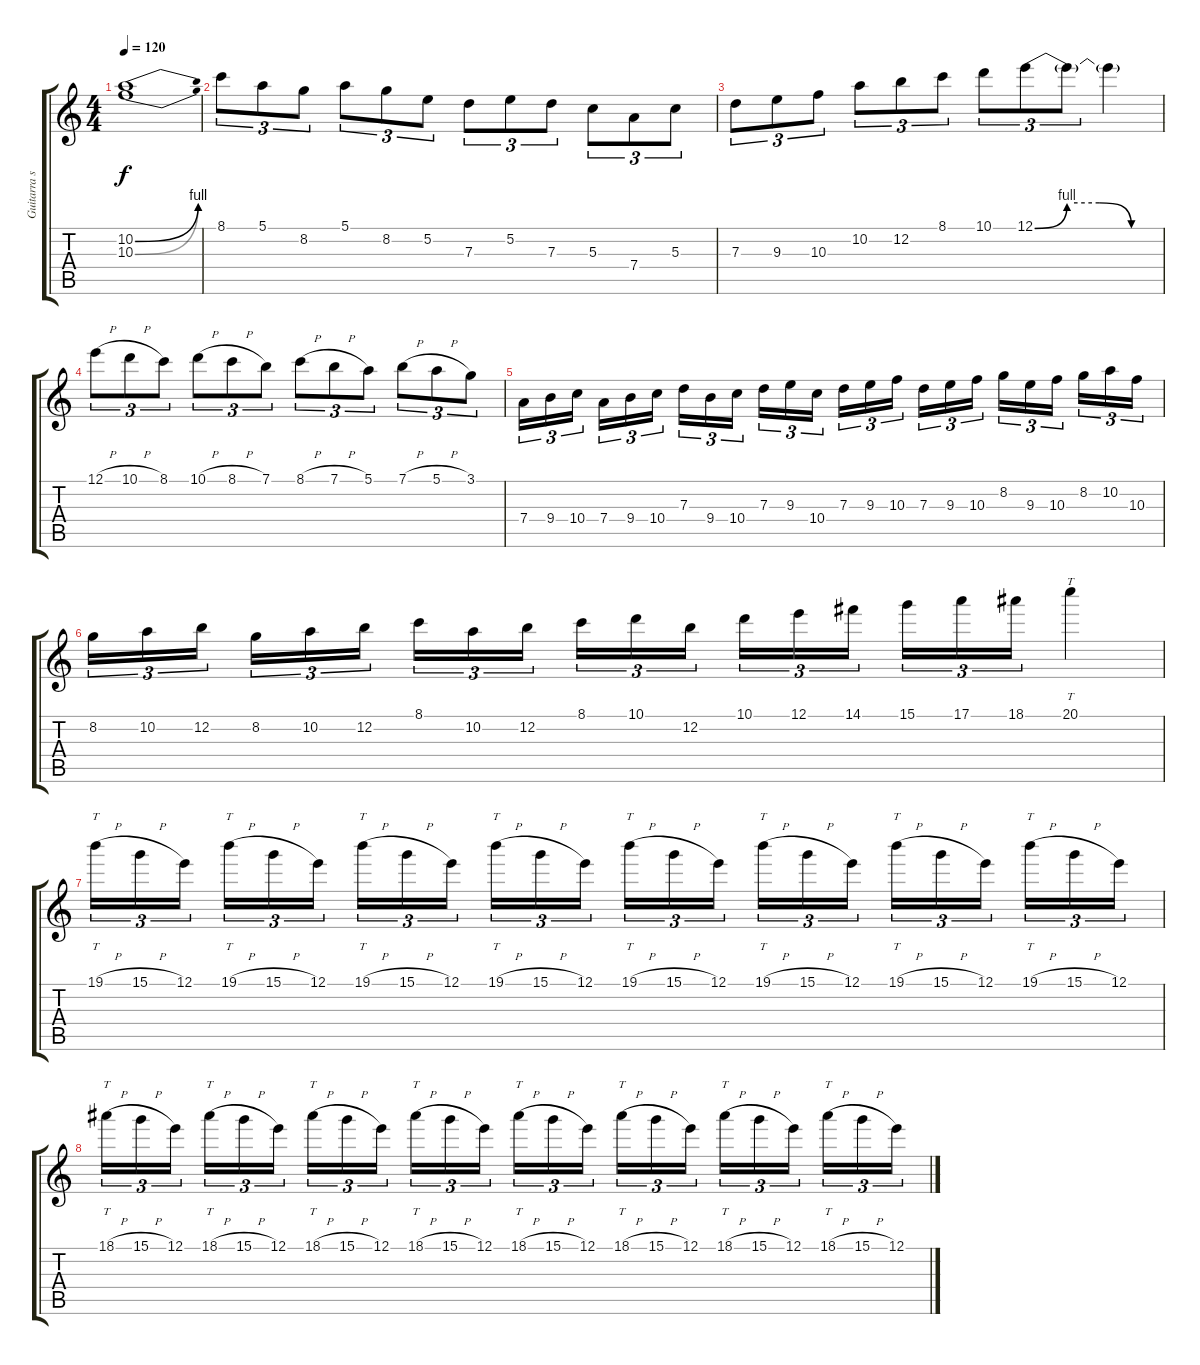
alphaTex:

\track ("Guitarra solo" "Guitarra s") {instrument distortionguitar}
\staff {score tabs}
\tuning (E4 B3 G3 D3 A2 E2) {hide}
\ts (4 4)
\tempo 120
\clef g2
\ks c
(10.2{be (bend 0 0 60 4)} 10.3{be (bend 0 0 60 4)}).1{dy f} |
8.1.8{tu (3 2)} 5.1.8{tu (3 2)} 8.2.8{tu (3 2)} 5.1.8{tu (3 2)} 8.2.8{tu (3 2)} 5.2.8{tu (3 2)} 7.3.8{tu (3 2)} 5.2.8{tu (3 2)} 7.3.8{tu (3 2)} 5.3.8{tu (3 2)} 7.4.8{tu (3 2)} 5.3.8{tu (3 2)} |
7.3.8{tu (3 2)} 9.3.8{tu (3 2)} 10.3.8{tu (3 2)} 10.2.8{tu (3 2)} 12.2.8{tu (3 2)} 8.1.8{tu (3 2)} 10.1.8{tu (3 2)} 12.1{be (custom 0 0 15 4 30 4 45 0 60 0)}.8{tu (3 2)} 12.1{t}.8{tu (3 2)} 12.1{t}.4 |
12.1{h}.8{tu (3 2)} 10.1{h}.8{tu (3 2)} 8.1.8{tu (3 2)} 10.1{h}.8{tu (3 2)} 8.1{h}.8{tu (3 2)} 7.1.8{tu (3 2)} 8.1{h}.8{tu (3 2)} 7.1{h}.8{tu (3 2)} 5.1.8{tu (3 2)} 7.1{h}.8{tu (3 2)} 5.1{h}.8{tu (3 2)} 3.1.8{tu (3 2)} |
7.4.16{tu (3 2)} 9.4.16{tu (3 2)} 10.4.16{tu (3 2)} 7.4.16{tu (3 2)} 9.4.16{tu (3 2)} 10.4.16{tu (3 2)} 7.3.16{tu (3 2)} 9.4.16{tu (3 2)} 10.4.16{tu (3 2)} 7.3.16{tu (3 2)} 9.3.16{tu (3 2)} 10.4.16{tu (3 2)} 7.3.16{tu (3 2)} 9.3.16{tu (3 2)} 10.3.16{tu (3 2)} 7.3.16{tu (3 2)} 9.3.16{tu (3 2)} 10.3.16{tu (3 2)} 8.2.16{tu (3 2)} 9.3.16{tu (3 2)} 10.3.16{tu (3 2)} 8.2.16{tu (3 2)} 10.2.16{tu (3 2)} 10.3.16{tu (3 2)} |
8.2.16{tu (3 2)} 10.2.16{tu (3 2)} 12.2.16{tu (3 2)} 8.2.16{tu (3 2)} 10.2.16{tu (3 2)} 12.2.16{tu (3 2)} 8.1.16{tu (3 2)} 10.2.16{tu (3 2)} 12.2.16{tu (3 2)} 8.1.16{tu (3 2)} 10.1.16{tu (3 2)} 12.2.16{tu (3 2)} 10.1.16{tu (3 2)} 12.1.16{tu (3 2)} 14.1.16{tu (3 2)} 15.1.16{tu (3 2)} 17.1.16{tu (3 2)} 18.1.16{tu (3 2)} 20.1.4{tt} |
19.1{h}.16{tt tu (3 2)} 15.1{h}.16{tu (3 2)} 12.1.16{tu (3 2)} 19.1{h}.16{tt tu (3 2)} 15.1{h}.16{tu (3 2)} 12.1.16{tu (3 2)} 19.1{h}.16{tt tu (3 2)} 15.1{h}.16{tu (3 2)} 12.1.16{tu (3 2)} 19.1{h}.16{tt tu (3 2)} 15.1{h}.16{tu (3 2)} 12.1.16{tu (3 2)} 19.1{h}.16{tt tu (3 2)} 15.1{h}.16{tu (3 2)} 12.1.16{tu (3 2)} 19.1{h}.16{tt tu (3 2)} 15.1{h}.16{tu (3 2)} 12.1.16{tu (3 2)} 19.1{h}.16{tt tu (3 2)} 15.1{h}.16{tu (3 2)} 12.1.16{tu (3 2)} 19.1{h}.16{tt tu (3 2)} 15.1{h}.16{tu (3 2)} 12.1.16{tu (3 2)} |
18.1{h}.16{tt tu (3 2)} 15.1{h}.16{tu (3 2)} 12.1.16{tu (3 2)} 18.1{h}.16{tt tu (3 2)} 15.1{h}.16{tu (3 2)} 12.1.16{tu (3 2)} 18.1{h}.16{tt tu (3 2)} 15.1{h}.16{tu (3 2)} 12.1.16{tu (3 2)} 18.1{h}.16{tt tu (3 2)} 15.1{h}.16{tu (3 2)} 12.1.16{tu (3 2)} 18.1{h}.16{tt tu (3 2)} 15.1{h}.16{tu (3 2)} 12.1.16{tu (3 2)} 18.1{h}.16{tt tu (3 2)} 15.1{h}.16{tu (3 2)} 12.1.16{tu (3 2)} 18.1{h}.16{tt tu (3 2)} 15.1{h}.16{tu (3 2)} 12.1.16{tu (3 2)} 18.1{h}.16{tt tu (3 2)} 15.1{h}.16{tu (3 2)} 12.1.16{tu (3 2)}
